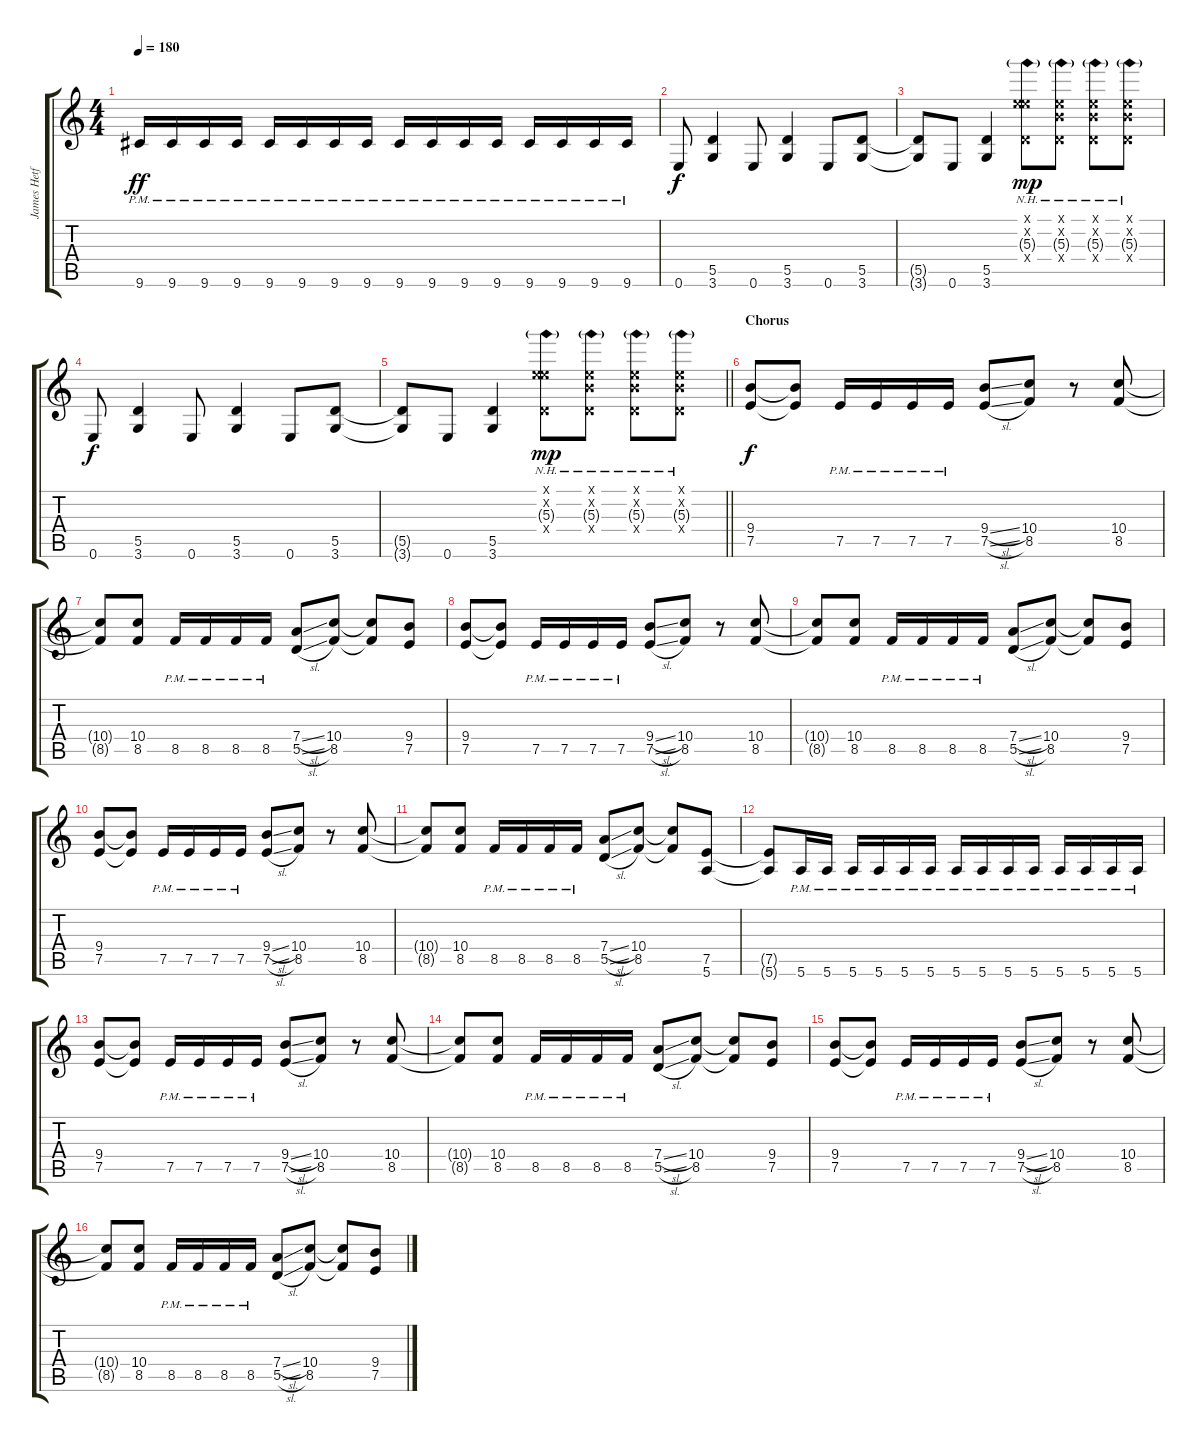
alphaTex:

\track ("James Hetfield (Rythm)" "James Hetf") {instrument distortionguitar}
\staff {score tabs}
\tuning (E4 B3 G3 D3 A2 E2) {hide}
\ts (4 4)
\tempo 180
\clef g2
\ks c
9.6{pm}.16{dy ff} 9.6{pm}.16 9.6{pm}.16 9.6{pm}.16 9.6{pm}.16 9.6{pm}.16 9.6{pm}.16 9.6{pm}.16 9.6{pm}.16 9.6{pm}.16 9.6{pm}.16 9.6{pm}.16 9.6{pm}.16 9.6{pm}.16 9.6{pm}.16 9.6{pm}.16 |
0.6.8{dy f} (5.5 3.6).4 0.6.8 (5.5 3.6).4 0.6.8 (5.5 3.6).8 |
(5.5{t} 3.6{t}).8 0.6.8 (5.5 3.6).4 (0.1{x} 5.2{x} 5.3{nh g} 0.4{x}).8{dy mp} (0.1{x} 0.2{x} 5.3{nh g} 0.4{x}).8 (0.1{x} 0.2{x} 5.3{nh g} 0.4{x}).8 (0.1{x} 0.2{x} 5.3{nh g} 0.4{x}).8 |
0.6.8{dy f} (5.5 3.6).4 0.6.8 (5.5 3.6).4 0.6.8 (5.5 3.6).8 |
\barLineRight lightlight
(5.5{t} 3.6{t}).8 0.6.8 (5.5 3.6).4 (0.1{x} 5.2{x} 5.3{nh g} 0.4{x}).8{dy mp} (0.1{x} 0.2{x} 5.3{nh g} 0.4{x}).8 (0.1{x} 0.2{x} 5.3{nh g} 0.4{x}).8 (0.1{x} 0.2{x} 5.3{nh g} 0.4{x}).8 |
\section ("" "Chorus ")
(9.4 7.5).8{dy f} (9.4{t} 7.5{t}).8 7.5{pm}.16 7.5{pm}.16 7.5{pm}.16 7.5{pm}.16 (9.4{sl} 7.5{sl}).8 (10.4 8.5).8 r.8 (10.4 8.5).8 |
(10.4{t} 8.5{t}).8 (10.4 8.5).8 8.5{pm}.16 8.5{pm}.16 8.5{pm}.16 8.5{pm}.16 (7.4{sl} 5.5{sl}).8 (10.4 8.5).8 (10.4{t} 8.5{t}).8 (9.4 7.5).8 |
(9.4 7.5).8 (9.4{t} 7.5{t}).8 7.5{pm}.16 7.5{pm}.16 7.5{pm}.16 7.5{pm}.16 (9.4{sl} 7.5{sl}).8 (10.4 8.5).8 r.8 (10.4 8.5).8 |
(10.4{t} 8.5{t}).8 (10.4 8.5).8 8.5{pm}.16 8.5{pm}.16 8.5{pm}.16 8.5{pm}.16 (7.4{sl} 5.5{sl}).8 (10.4 8.5).8 (10.4{t} 8.5{t}).8 (9.4 7.5).8 |
(9.4 7.5).8 (9.4{t} 7.5{t}).8 7.5{pm}.16 7.5{pm}.16 7.5{pm}.16 7.5{pm}.16 (9.4{sl} 7.5{sl}).8 (10.4 8.5).8 r.8 (10.4 8.5).8 |
(10.4{t} 8.5{t}).8 (10.4 8.5).8 8.5{pm}.16 8.5{pm}.16 8.5{pm}.16 8.5{pm}.16 (7.4{sl} 5.5{sl}).8 (10.4 8.5).8 (10.4{t} 8.5{t}).8 (7.5 5.6).8 |
(7.5{t} 5.6{t}).8 5.6{pm}.16 5.6{pm}.16 5.6{pm}.16 5.6{pm}.16 5.6{pm}.16 5.6{pm}.16 5.6{pm}.16 5.6{pm}.16 5.6{pm}.16 5.6{pm}.16 5.6{pm}.16 5.6{pm}.16 5.6{pm}.16 5.6{pm}.16 |
(9.4 7.5).8 (9.4{t} 7.5{t}).8 7.5{pm}.16 7.5{pm}.16 7.5{pm}.16 7.5{pm}.16 (9.4{sl} 7.5{sl}).8 (10.4 8.5).8 r.8 (10.4 8.5).8 |
(10.4{t} 8.5{t}).8 (10.4 8.5).8 8.5{pm}.16 8.5{pm}.16 8.5{pm}.16 8.5{pm}.16 (7.4{sl} 5.5{sl}).8 (10.4 8.5).8 (10.4{t} 8.5{t}).8 (9.4 7.5).8 |
(9.4 7.5).8 (9.4{t} 7.5{t}).8 7.5{pm}.16 7.5{pm}.16 7.5{pm}.16 7.5{pm}.16 (9.4{sl} 7.5{sl}).8 (10.4 8.5).8 r.8 (10.4 8.5).8 |
(10.4{t} 8.5{t}).8 (10.4 8.5).8 8.5{pm}.16 8.5{pm}.16 8.5{pm}.16 8.5{pm}.16 (7.4{sl} 5.5{sl}).8 (10.4 8.5).8 (10.4{t} 8.5{t}).8 (9.4 7.5).8
